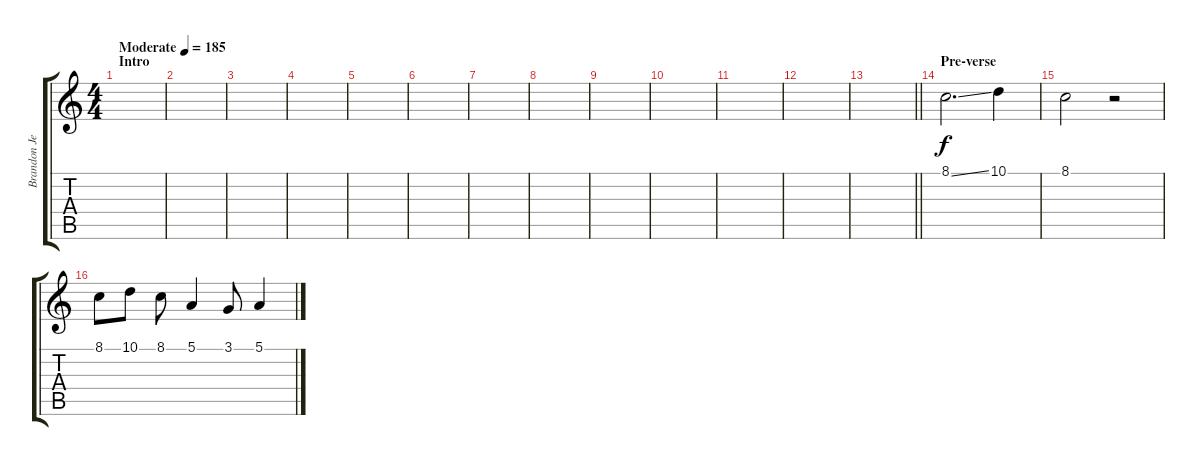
\track ("Brandon Jenison (Trumpet)" "Brandon Je") {instrument trumpet}
\staff {score tabs}
\tuning (E4 B3 G3 D3 A2 E2) {hide}
\ts (4 4)
\section ("" "Intro")
\tempo (185 "Moderate")
\clef g2
\ks c
|
|
|
|
|
|
|
|
|
|
|
|
\barLineRight lightlight
|
\section ("" "Pre-verse")
8.1{ss}.2{d} 10.1.4 |
8.1.2 r.2 |
8.1.8 10.1.8 8.1.8 5.1.4 3.1.8 5.1.4
